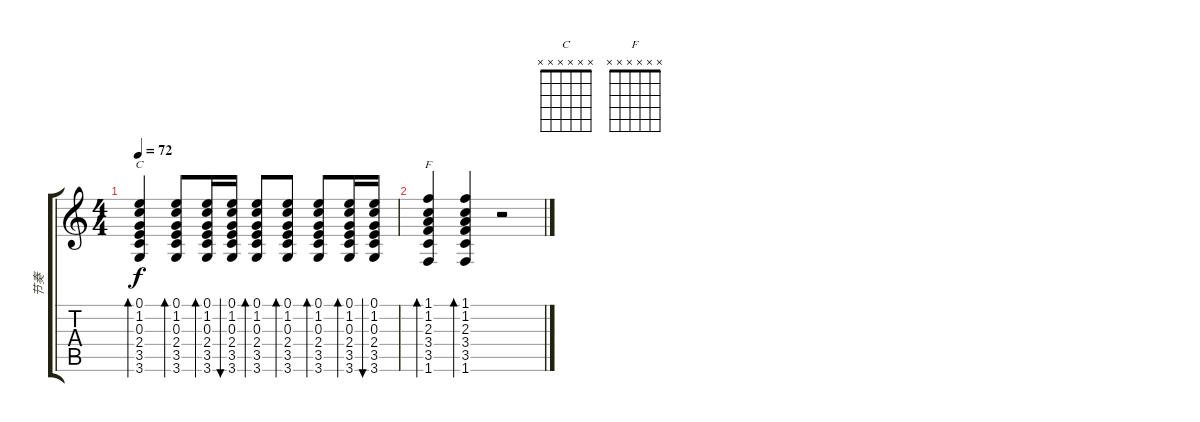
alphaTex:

\track ("节奏" "节奏") {instrument acousticguitarsteel}
\staff {score tabs}
\tuning (E4 B3 G3 D3 A2 E2) {hide}
\chord ("C" x x x x x x)
\chord ("F" x x x x x x)
\ts (4 4)
\tempo 72
\clef g2
\ks c
(0.1 1.2 0.3 2.4 3.5 3.6).4{bd 30 ch "C" dy f} (0.1 1.2 0.3 2.4 3.5 3.6).8{bd 30} (0.1 1.2 0.3 2.4 3.5 3.6).16{bd 30} (0.1 1.2 0.3 2.4 3.5 3.6).16{bu 30} (0.1 1.2 0.3 2.4 3.5 3.6).8{bd 30} (0.1 1.2 0.3 2.4 3.5 3.6).8{bd 30} (0.1 1.2 0.3 2.4 3.5 3.6).8{bd 30} (0.1 1.2 0.3 2.4 3.5 3.6).16{bd 30} (0.1 1.2 0.3 2.4 3.5 3.6).16{bu 30} |
(1.1 1.2 2.3 3.4 3.5 1.6).4{bd 30 ch "F"} (1.1 1.2 2.3 3.4 3.5 1.6).4{bd 30} r.2
